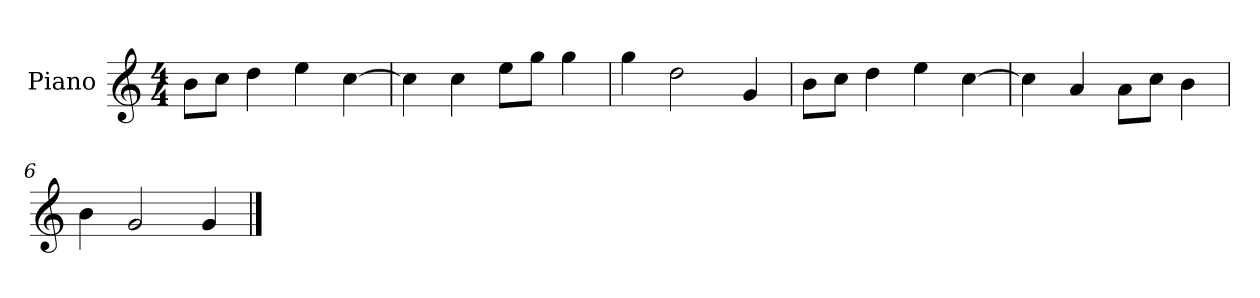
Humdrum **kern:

**kern
*part1
*staff1
*I"Piano
*I'P-no
*clefG2
*k[]
*M4/4
*MM90
=1
8b\L
8cc\J
4dd\
4ee\
[4cc\
=2
4cc\]
4cc\
8ee\L
8gg\J
4gg\
=3
4gg\
2dd\
4g/
=4
8b\L
8cc\J
4dd\
4ee\
[4cc\
=5
4cc\]
4a/
8a\L
8cc\J
4b\
=6
4b\
2g/
4g/
==
*-
